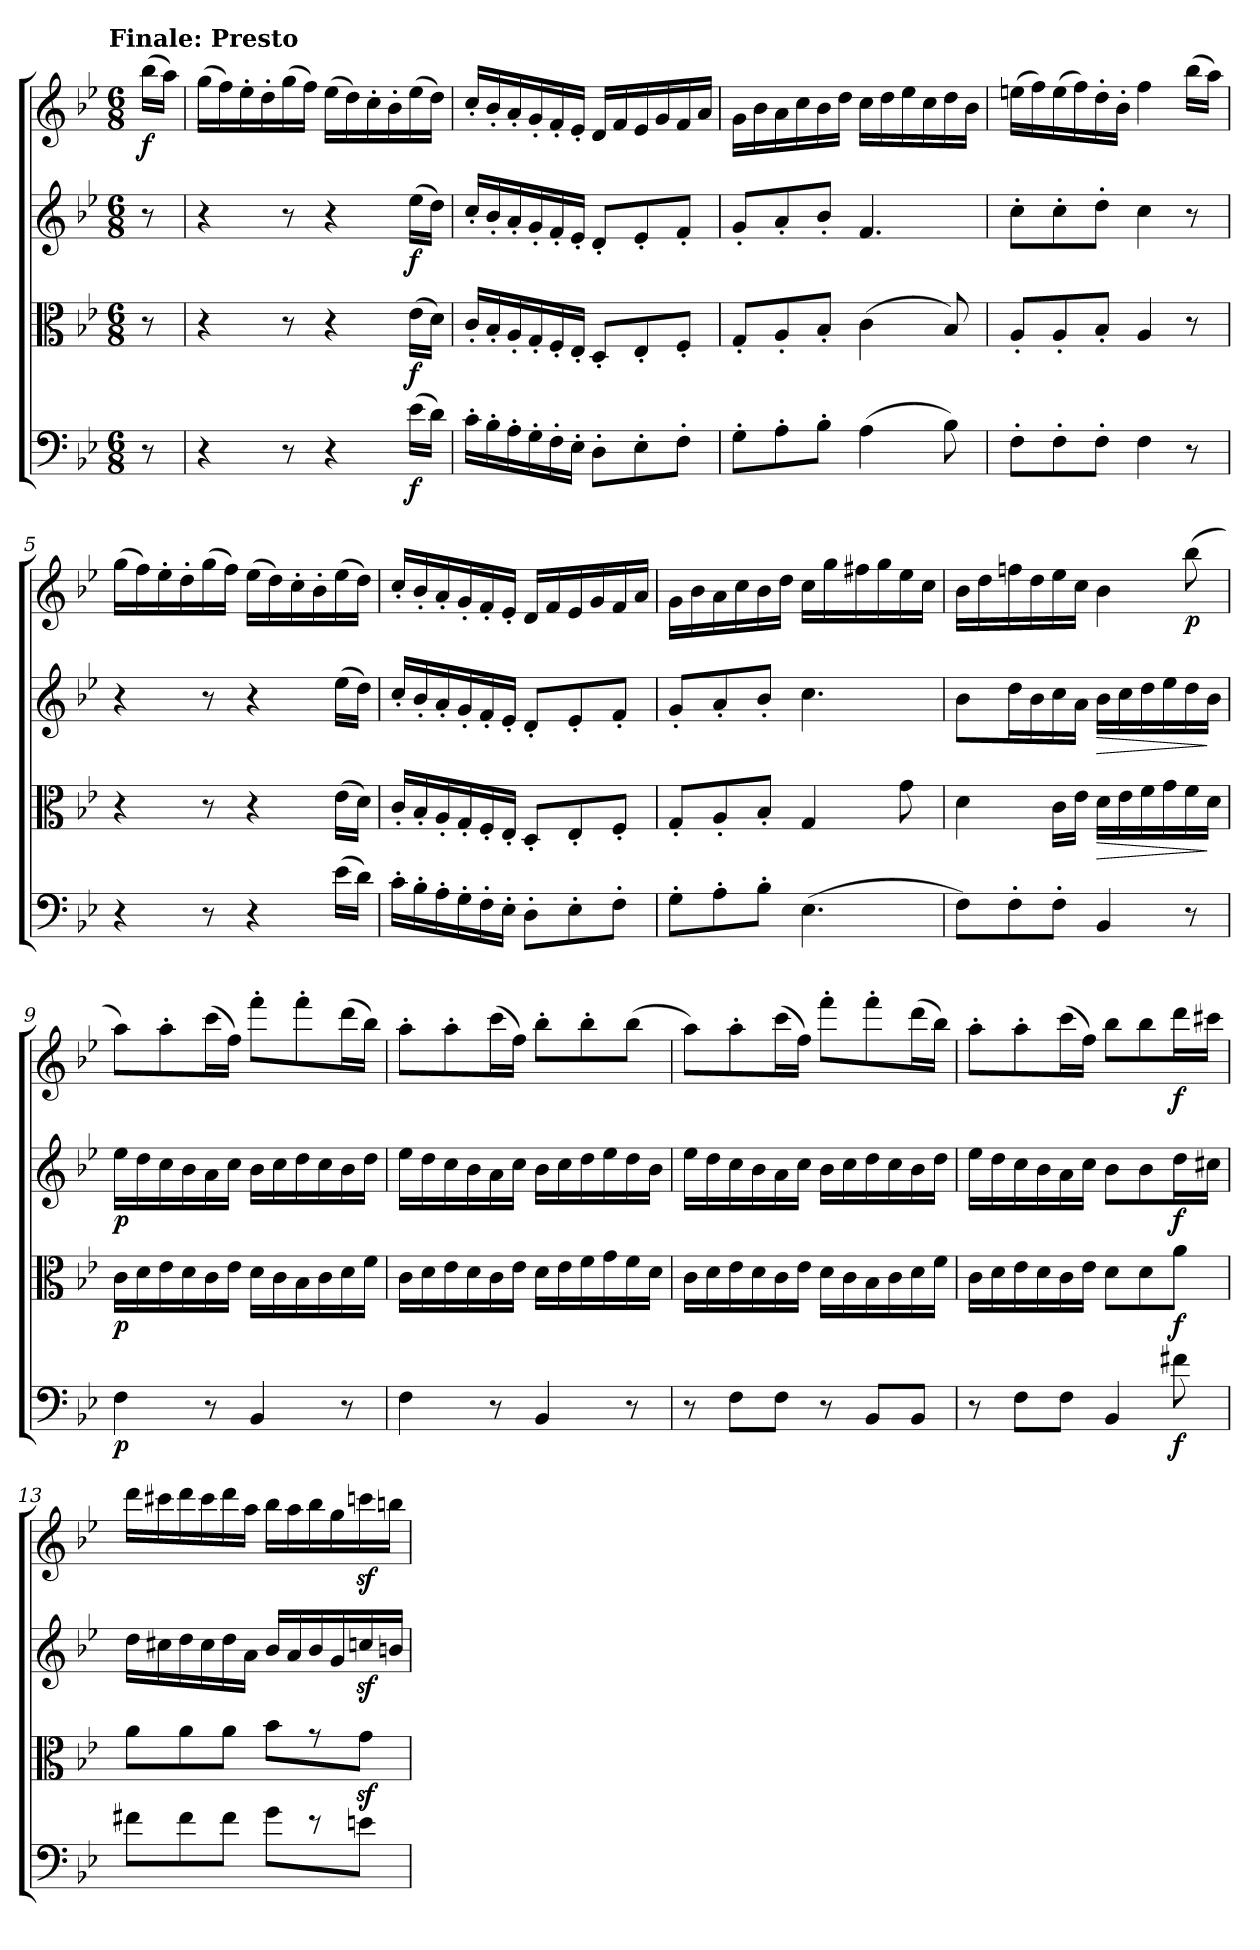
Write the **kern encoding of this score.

**kern	**dynam	**kern	**dynam	**kern	**dynam	**kern	**dynam
*part4	*part4	*part3	*part3	*part2	*part2	*part1	*part1
*staff4	*staff4	*staff3	*staff3	*staff2	*staff2	*staff1	*staff1
*clefF4	*	*clefC3	*	*clefG2	*	*clefG2	*
*k[b-e-]	*	*k[b-e-]	*	*k[b-e-]	*	*k[b-e-]	*
*B-:	*	*B-:	*	*B-:	*	*B-:	*
!!LO:TX:omd:t=Finale&colon; Presto
*M6/8	*	*M6/8	*	*M6/8	*	*M6/8	*
*MM120	*	*MM120	*	*MM120	*	*MM120	*
=	=	=	=	=	=	=	=
8r	.	8r	.	8r	.	(16bb-\LL	f
.	.	.	.	.	.	16aa\JJ)	.
=1	=1	=1	=1	=1	=1	=1	=1
4r	.	4r	.	4r	.	(16gg\LL	.
.	.	.	.	.	.	16ff\)	.
.	.	.	.	.	.	16ee-'\	.
.	.	.	.	.	.	16dd'\	.
8r	.	8r	.	8r	.	(16gg\	.
.	.	.	.	.	.	16ff\JJ)	.
4r	.	4r	.	4r	.	(16ee-\LL	.
.	.	.	.	.	.	16dd\)	.
.	.	.	.	.	.	16cc'\	.
.	.	.	.	.	.	16b-'\	.
(16e-\LL	f	(16e-\LL	f	(16ee-\LL	f	(16ee-\	.
16d\JJ)	.	16d\JJ)	.	16dd\JJ)	.	16dd\JJ)	.
=2	=2	=2	=2	=2	=2	=2	=2
16c'\LL	.	16c'/LL	.	16cc'/LL	.	16cc'/LL	.
16B-'\	.	16B-'/	.	16b-'/	.	16b-'/	.
16A'\	.	16A'/	.	16a'/	.	16a'/	.
16G'\	.	16G'/	.	16g'/	.	16g'/	.
16F'\	.	16F'/	.	16f'/	.	16f'/	.
16E-'\JJ	.	16E-'/JJ	.	16e-'/JJ	.	16e-'/JJ	.
8D'\L	.	8D'/L	.	8d'/L	.	16d/LL	.
.	.	.	.	.	.	16f/	.
8E-'\	.	8E-'/	.	8e-'/	.	16e-/	.
.	.	.	.	.	.	16g/	.
8F'\J	.	8F'/J	.	8f'/J	.	16f/	.
.	.	.	.	.	.	16a/JJ	.
=3	=3	=3	=3	=3	=3	=3	=3
8G'\L	.	8G'/L	.	8g'/L	.	16g\LL	.
.	.	.	.	.	.	16b-\	.
8A'\	.	8A'/	.	8a'/	.	16a\	.
.	.	.	.	.	.	16cc\	.
8B-'\J	.	8B-'/J	.	8b-'/J	.	16b-\	.
.	.	.	.	.	.	16dd\JJ	.
(4A\	.	(4c\	.	4.f/	.	16cc\LL	.
.	.	.	.	.	.	16dd\	.
.	.	.	.	.	.	16ee-\	.
.	.	.	.	.	.	16cc\	.
8B-\)	.	8B-/)	.	.	.	16dd\	.
.	.	.	.	.	.	16b-\JJ	.
=4	=4	=4	=4	=4	=4	=4	=4
8F'\L	.	8A'/L	.	8cc'\L	.	(16een\LL	.
.	.	.	.	.	.	16ff\)	.
8F'\	.	8A'/	.	8cc'\	.	(16ee\	.
.	.	.	.	.	.	16ff\)	.
8F'\J	.	8B-'/J	.	8dd'\J	.	16dd'\	.
.	.	.	.	.	.	16b-'\JJ	.
4F\	.	4A/	.	4cc\	.	4ff\	.
8r	.	8r	.	8r	.	(16bb-\LL	.
.	.	.	.	.	.	16aa\JJ)	.
=5	=5	=5	=5	=5	=5	=5	=5
4r	.	4r	.	4r	.	(16gg\LL	.
.	.	.	.	.	.	16ff\)	.
.	.	.	.	.	.	16ee-'\	.
.	.	.	.	.	.	16dd'\	.
8r	.	8r	.	8r	.	(16gg\	.
.	.	.	.	.	.	16ff\JJ)	.
4r	.	4r	.	4r	.	(16ee-\LL	.
.	.	.	.	.	.	16dd\)	.
.	.	.	.	.	.	16cc'\	.
.	.	.	.	.	.	16b-'\	.
(16e-\LL	.	(16e-\LL	.	(16ee-\LL	.	(16ee-\	.
16d\JJ)	.	16d\JJ)	.	16dd\JJ)	.	16dd\JJ)	.
=6	=6	=6	=6	=6	=6	=6	=6
16c'\LL	.	16c'/LL	.	16cc'/LL	.	16cc'/LL	.
16B-'\	.	16B-'/	.	16b-'/	.	16b-'/	.
16A'\	.	16A'/	.	16a'/	.	16a'/	.
16G'\	.	16G'/	.	16g'/	.	16g'/	.
16F'\	.	16F'/	.	16f'/	.	16f'/	.
16E-'\JJ	.	16E-'/JJ	.	16e-'/JJ	.	16e-'/JJ	.
8D'\L	.	8D'/L	.	8d'/L	.	16d/LL	.
.	.	.	.	.	.	16f/	.
8E-'\	.	8E-'/	.	8e-'/	.	16e-/	.
.	.	.	.	.	.	16g/	.
8F'\J	.	8F'/J	.	8f'/J	.	16f/	.
.	.	.	.	.	.	16a/JJ	.
=7	=7	=7	=7	=7	=7	=7	=7
8G'\L	.	8G'/L	.	8g'/L	.	16g\LL	.
.	.	.	.	.	.	16b-\	.
8A'\	.	8A'/	.	8a'/	.	16a\	.
.	.	.	.	.	.	16cc\	.
8B-'\J	.	8B-'/J	.	8b-'/J	.	16b-\	.
.	.	.	.	.	.	16dd\JJ	.
(4.E-\	.	4G/	.	4.cc\	.	16cc\LL	.
.	.	.	.	.	.	16gg\	.
.	.	.	.	.	.	16ff#X\	.
.	.	.	.	.	.	16gg\	.
.	.	8g\	.	.	.	16ee-\	.
.	.	.	.	.	.	16cc\JJ	.
=8	=8	=8	=8	=8	=8	=8	=8
8F\L)	.	4d\	.	8b-\L	.	16b-\LL	.
.	.	.	.	.	.	16dd\	.
8F'\	.	.	.	16dd\L	.	16ffn\	.
.	.	.	.	16b-\	.	16dd\	.
8F'\J	.	16c\LL	.	16cc\	.	16ee-\	.
.	.	16e-\JJ	.	16a\JJ	.	16cc\JJ	.
!	!	!	!LO:HP:b	!	!LO:HP:b	!	!
4BB-/	.	16d\LL	>	16b-\LL	>	4b-\	.
.	.	16e-\	.	16cc\	.	.	.
.	.	16f\	.	16dd\	.	.	.
.	.	16g\	.	16ee-\	.	.	.
8r	.	16f\	.	16dd\	.	(8bb-\	p
.	.	16d\JJ	]	16b-\JJ	]	.	.
=9	=9	=9	=9	=9	=9	=9	=9
4F\	p	16c\LL	p	16ee-\LL	p	8aa\L)	.
.	.	16d\	.	16dd\	.	.	.
.	.	16e-\	.	16cc\	.	8aa'\	.
.	.	16d\	.	16b-\	.	.	.
8r	.	16c\	.	16a\	.	(16ccc\L	.
.	.	16e-\JJ	.	16cc\JJ	.	16ff\JJ)	.
4BB-/	.	16d\LL	.	16b-\LL	.	8fff'\L	.
.	.	16c\	.	16cc\	.	.	.
.	.	16B-\	.	16dd\	.	8fff'\	.
.	.	16c\	.	16cc\	.	.	.
8r	.	16d\	.	16b-\	.	(16ddd\L	.
.	.	16f\JJ	.	16dd\JJ	.	16bb-\JJ)	.
=10	=10	=10	=10	=10	=10	=10	=10
4F\	.	16c\LL	.	16ee-\LL	.	8aa'\L	.
.	.	16d\	.	16dd\	.	.	.
.	.	16e-\	.	16cc\	.	8aa'\	.
.	.	16d\	.	16b-\	.	.	.
8r	.	16c\	.	16a\	.	(16ccc\L	.
.	.	16e-\JJ	.	16cc\JJ	.	16ff\JJ)	.
4BB-/	.	16d\LL	.	16b-\LL	.	8bb-'\L	.
.	.	16e-\	.	16cc\	.	.	.
.	.	16f\	.	16dd\	.	8bb-'\	.
.	.	16g\	.	16ee-\	.	.	.
8r	.	16f\	.	16dd\	.	(8bb-\J	.
.	.	16d\JJ	.	16b-\JJ	.	.	.
=11	=11	=11	=11	=11	=11	=11	=11
8r	.	16c\LL	.	16ee-\LL	.	8aa\L)	.
.	.	16d\	.	16dd\	.	.	.
8F\L	.	16e-\	.	16cc\	.	8aa'\	.
.	.	16d\	.	16b-\	.	.	.
8F\J	.	16c\	.	16a\	.	(16ccc\L	.
.	.	16e-\JJ	.	16cc\JJ	.	16ff\JJ)	.
8r	.	16d\LL	.	16b-\LL	.	8fff'\L	.
.	.	16c\	.	16cc\	.	.	.
8BB-/L	.	16B-\	.	16dd\	.	8fff'\	.
.	.	16c\	.	16cc\	.	.	.
8BB-/J	.	16d\	.	16b-\	.	(16ddd\L	.
.	.	16f\JJ	.	16dd\JJ	.	16bb-\JJ)	.
=12	=12	=12	=12	=12	=12	=12	=12
8r	.	16c\LL	.	16ee-\LL	.	8aa'\L	.
.	.	16d\	.	16dd\	.	.	.
8F\L	.	16e-\	.	16cc\	.	8aa'\	.
.	.	16d\	.	16b-\	.	.	.
8F\J	.	16c\	.	16a\	.	(16ccc\L	.
.	.	16e-\JJ	.	16cc\JJ	.	16ff\JJ)	.
4BB-/	.	8d\L	.	8b-\L	.	8bb-\L	.
.	.	8d\	.	8b-\	.	8bb-\	.
8f#X\	f	8a\J	f	16dd\L	f	16ddd\L	f
.	.	.	.	16cc#X\JJ	.	16ccc#X\JJ	.
=13	=13	=13	=13	=13	=13	=13	=13
8f#X\L	.	8a\L	.	16dd\LL	.	16ddd\LL	.
.	.	.	.	16cc#X\	.	16ccc#X\	.
8f#\	.	8a\	.	16dd\	.	16ddd\	.
.	.	.	.	16cc#\	.	16ccc#\	.
8f#\J	.	8a\J	.	16dd\	.	16ddd\	.
.	.	.	.	16a\JJ	.	16aa\JJ	.
8g\L	.	8b-\L	.	16b-/LL	.	16bb-\LL	.
.	.	.	.	16a/	.	16aa\	.
8r	.	8r	.	16b-/	.	16bb-\	.
.	.	.	.	16g/	.	16gg\	.
8en\J	.	8gz\J	.	16ccnz/	.	16cccnz\	.
.	.	.	.	16bn/JJ	.	16bbn\JJ	.
=	=	=	=	=	=	=	=
*-	*-	*-	*-	*-	*-	*-	*-
